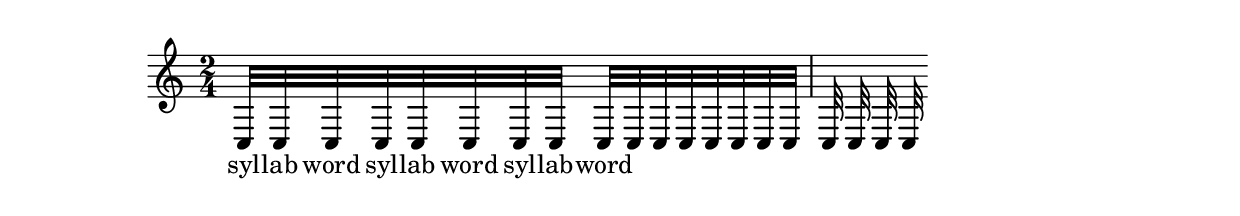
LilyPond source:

\header {

  texidoc = "The minimum distance between lyrics are determined by the
@code{minimum-distance} of @code{LyricHyphen} and
@code{LyricSpace}. The hyphen is omitted when it would be shorter than
its @code{minimum-length} setting."

}

\version "2.7.22"

\layout {
  \context {
    \Lyrics
    \remove Separating_line_group_engraver
  }

  raggedright = ##t
}



{
  \time 2/4
  c32 c c c 
  c32 c c c 
  c32 c c c 
  c32 c c c 
  c32 c c c 
}
\addlyrics
{
   syl -- lab word
   \once \override LyricHyphen #'minimum-distance = #0.0
   syl -- lab word
   \override LyricSpace #'minimum-distance = #0.0
   syl -- lab word
}
